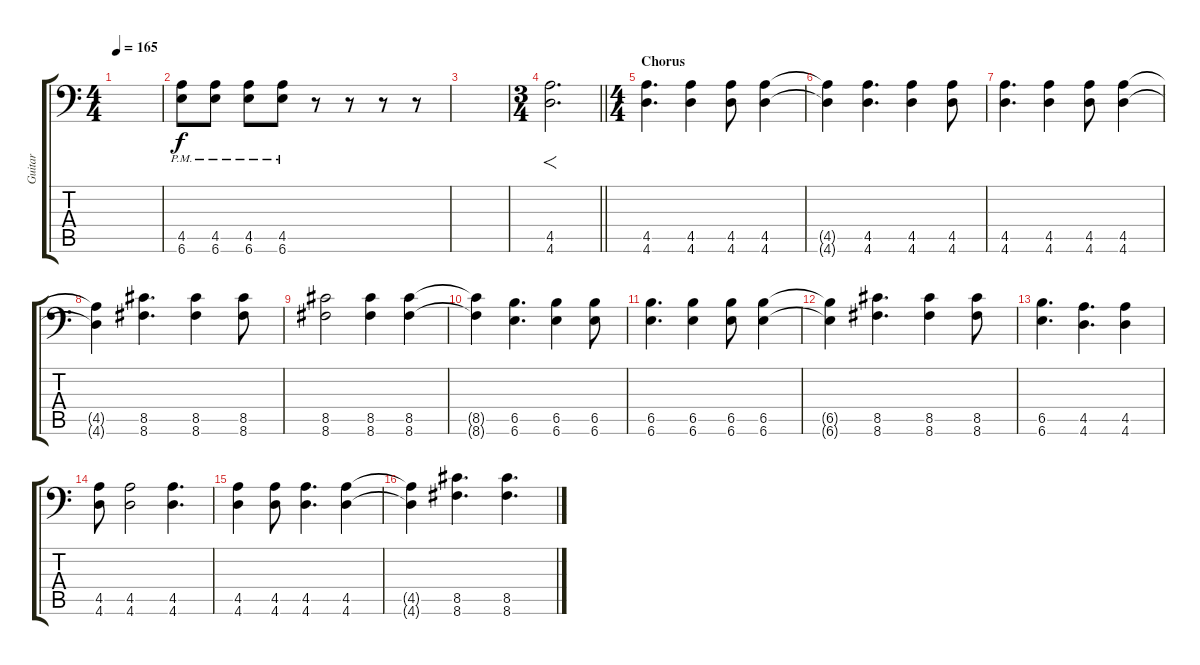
\track ("Guitar" "Guitar") {instrument distortionguitar}
\staff {score tabs}
\tuning (C4 G3 Eb3 Bb2 F2 Bb1) {hide}
\ts (4 4)
\tempo 165
\clef f4
\ks c
|
(4.5{pm} 6.6{pm}).8 (4.5{pm} 6.6{pm}).8 (4.5{pm} 6.6{pm}).8 (4.5{pm} 6.6{pm}).8 r.8 r.8 r.8 r.8 |
|
\ts (3 4)
\barLineRight lightlight
(4.5 4.6).2{f d} |
\ts (4 4)
\section ("" "Chorus")
(4.5 4.6).4{d} (4.5 4.6).4 (4.5 4.6).8 (4.5 4.6).4 |
(4.5{t} 4.6{t}).4 (4.5 4.6).4{d} (4.5 4.6).4 (4.5 4.6).8 |
(4.5 4.6).4{d} (4.5 4.6).4 (4.5 4.6).8 (4.5 4.6).4 |
(4.5{t} 4.6{t}).4 (8.5 8.6).4{d} (8.5 8.6).4 (8.5 8.6).8 |
(8.5 8.6).2 (8.5 8.6).4 (8.5 8.6).4 |
(8.5{t} 8.6{t}).4 (6.5 6.6).4{d} (6.5 6.6).4 (6.5 6.6).8 |
(6.5 6.6).4{d} (6.5 6.6).4 (6.5 6.6).8 (6.5 6.6).4 |
(6.5{t} 6.6{t}).4 (8.5 8.6).4{d} (8.5 8.6).4 (8.5 8.6).8 |
(6.5 6.6).4{d} (4.5 4.6).4{d} (4.5 4.6).4 |
(4.5 4.6).8 (4.5 4.6).2 (4.5 4.6).4{d} |
(4.5 4.6).4 (4.5 4.6).8 (4.5 4.6).4{d} (4.5 4.6).4 |
(4.5{t} 4.6{t}).4 (8.5 8.6).4{d} (8.5 8.6).4{d}
